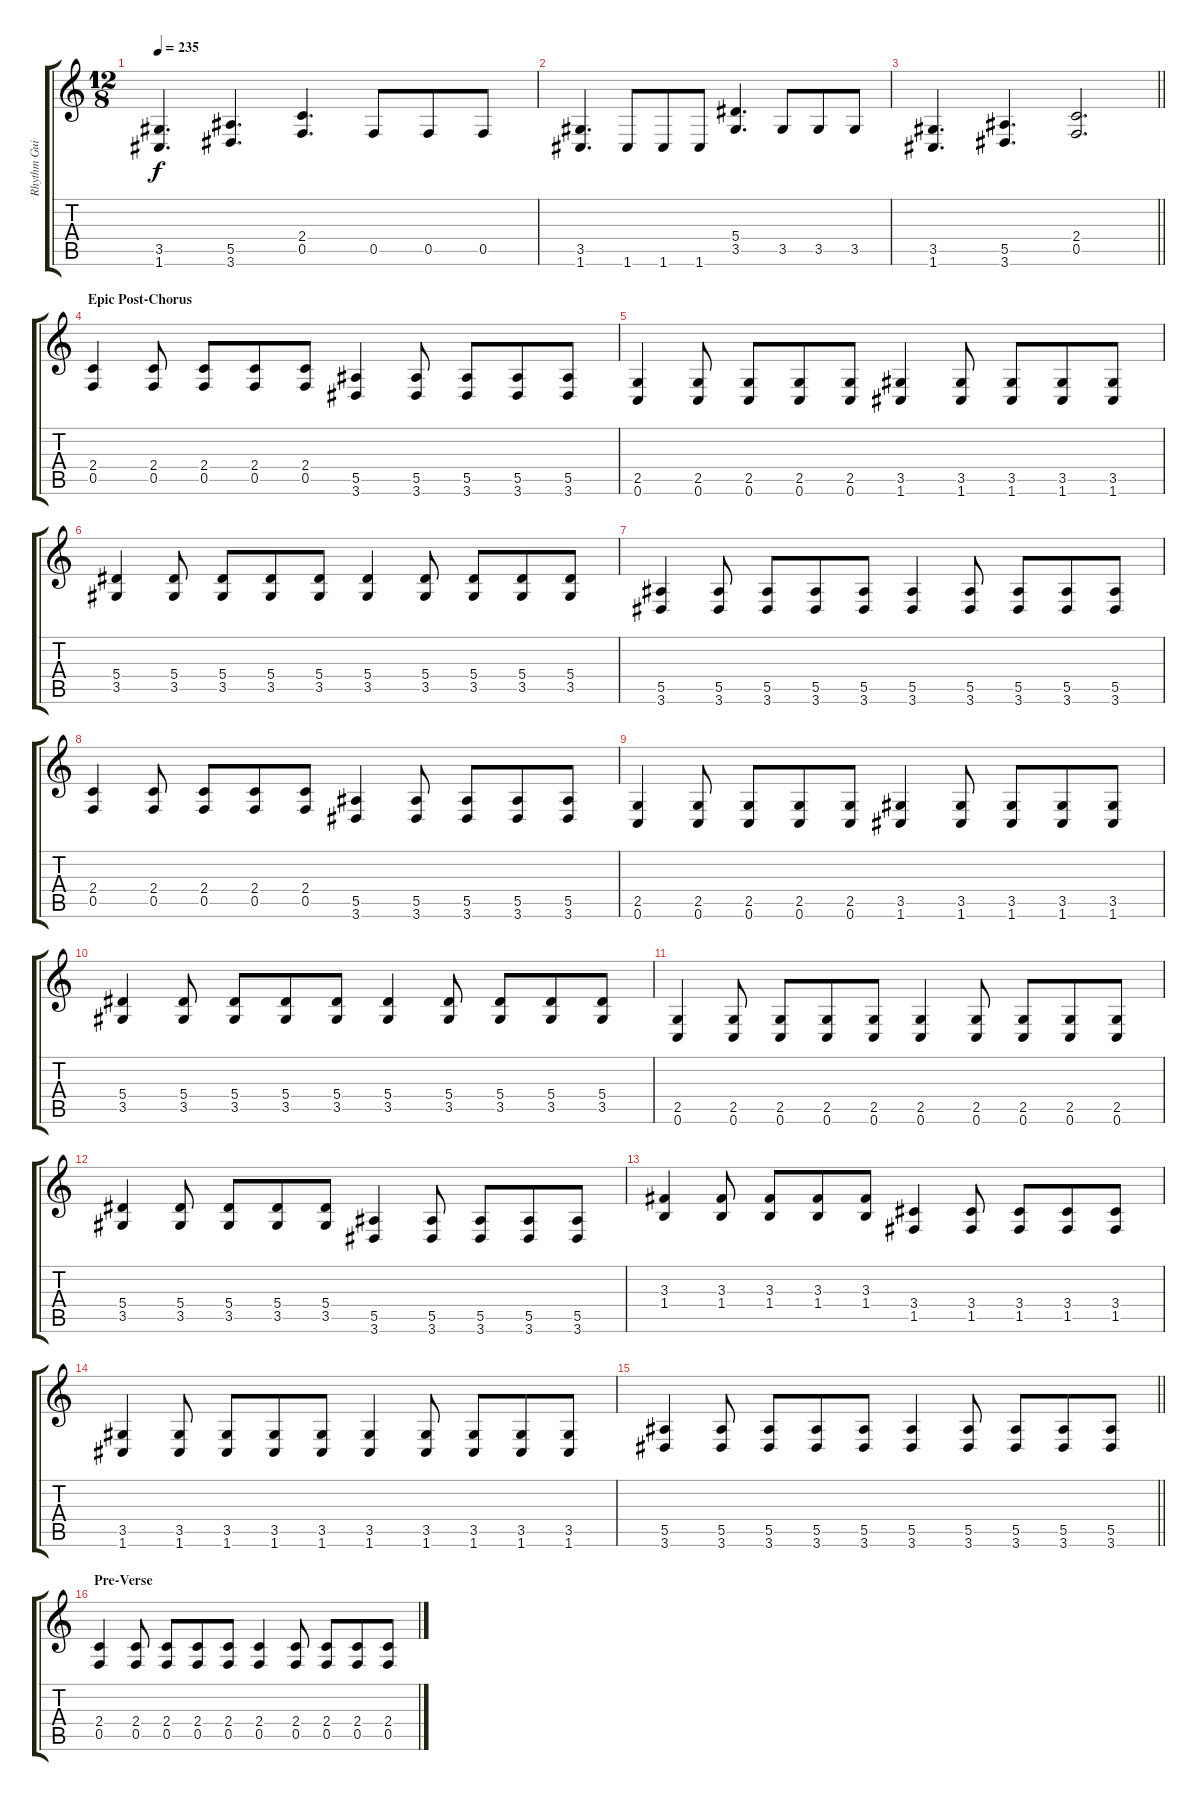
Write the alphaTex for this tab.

\track ("Rhythm Guitar" "Rhythm Gui") {instrument distortionguitar}
\staff {score tabs}
\tuning (C4 G3 Eb3 Bb2 F2 C2) {hide}
\ts (12 8)
\tempo 235
\clef g2
\ks c
(3.5 1.6).4{d dy f} (5.5 3.6).4{d} (2.4 0.5).4{d} 0.5.8 0.5.8 0.5.8 |
(3.5 1.6).4{d} 1.6.8 1.6.8 1.6.8 (5.4 3.5).4{d} 3.5.8 3.5.8 3.5.8 |
\barLineRight lightlight
(3.5 1.6).4{d} (5.5 3.6).4{d} (2.4 0.5).2{d} |
\section ("" "Epic Post-Chorus")
(2.4 0.5).4 (2.4 0.5).8 (2.4 0.5).8 (2.4 0.5).8 (2.4 0.5).8 (5.5 3.6).4 (5.5 3.6).8 (5.5 3.6).8 (5.5 3.6).8 (5.5 3.6).8 |
(2.5 0.6).4 (2.5 0.6).8 (2.5 0.6).8 (2.5 0.6).8 (2.5 0.6).8 (3.5 1.6).4 (3.5 1.6).8 (3.5 1.6).8 (3.5 1.6).8 (3.5 1.6).8 |
(5.4 3.5).4 (5.4 3.5).8 (5.4 3.5).8 (5.4 3.5).8 (5.4 3.5).8 (5.4 3.5).4 (5.4 3.5).8 (5.4 3.5).8 (5.4 3.5).8 (5.4 3.5).8 |
(5.5 3.6).4 (5.5 3.6).8 (5.5 3.6).8 (5.5 3.6).8 (5.5 3.6).8 (5.5 3.6).4 (5.5 3.6).8 (5.5 3.6).8 (5.5 3.6).8 (5.5 3.6).8 |
(2.4 0.5).4 (2.4 0.5).8 (2.4 0.5).8 (2.4 0.5).8 (2.4 0.5).8 (5.5 3.6).4 (5.5 3.6).8 (5.5 3.6).8 (5.5 3.6).8 (5.5 3.6).8 |
(2.5 0.6).4 (2.5 0.6).8 (2.5 0.6).8 (2.5 0.6).8 (2.5 0.6).8 (3.5 1.6).4 (3.5 1.6).8 (3.5 1.6).8 (3.5 1.6).8 (3.5 1.6).8 |
(5.4 3.5).4 (5.4 3.5).8 (5.4 3.5).8 (5.4 3.5).8 (5.4 3.5).8 (5.4 3.5).4 (5.4 3.5).8 (5.4 3.5).8 (5.4 3.5).8 (5.4 3.5).8 |
(2.5 0.6).4 (2.5 0.6).8 (2.5 0.6).8 (2.5 0.6).8 (2.5 0.6).8 (2.5 0.6).4 (2.5 0.6).8 (2.5 0.6).8 (2.5 0.6).8 (2.5 0.6).8 |
(5.4 3.5).4 (5.4 3.5).8 (5.4 3.5).8 (5.4 3.5).8 (5.4 3.5).8 (5.5 3.6).4 (5.5 3.6).8 (5.5 3.6).8 (5.5 3.6).8 (5.5 3.6).8 |
(3.3 1.4).4 (3.3 1.4).8 (3.3 1.4).8 (3.3 1.4).8 (3.3 1.4).8 (3.4 1.5).4 (3.4 1.5).8 (3.4 1.5).8 (3.4 1.5).8 (3.4 1.5).8 |
(3.5 1.6).4 (3.5 1.6).8 (3.5 1.6).8 (3.5 1.6).8 (3.5 1.6).8 (3.5 1.6).4 (3.5 1.6).8 (3.5 1.6).8 (3.5 1.6).8 (3.5 1.6).8 |
\barLineRight lightlight
(5.5 3.6).4 (5.5 3.6).8 (5.5 3.6).8 (5.5 3.6).8 (5.5 3.6).8 (5.5 3.6).4 (5.5 3.6).8 (5.5 3.6).8 (5.5 3.6).8 (5.5 3.6).8 |
\section ("" "Pre-Verse")
(2.4 0.5).4 (2.4 0.5).8 (2.4 0.5).8 (2.4 0.5).8 (2.4 0.5).8 (2.4 0.5).4 (2.4 0.5).8 (2.4 0.5).8 (2.4 0.5).8 (2.4 0.5).8
